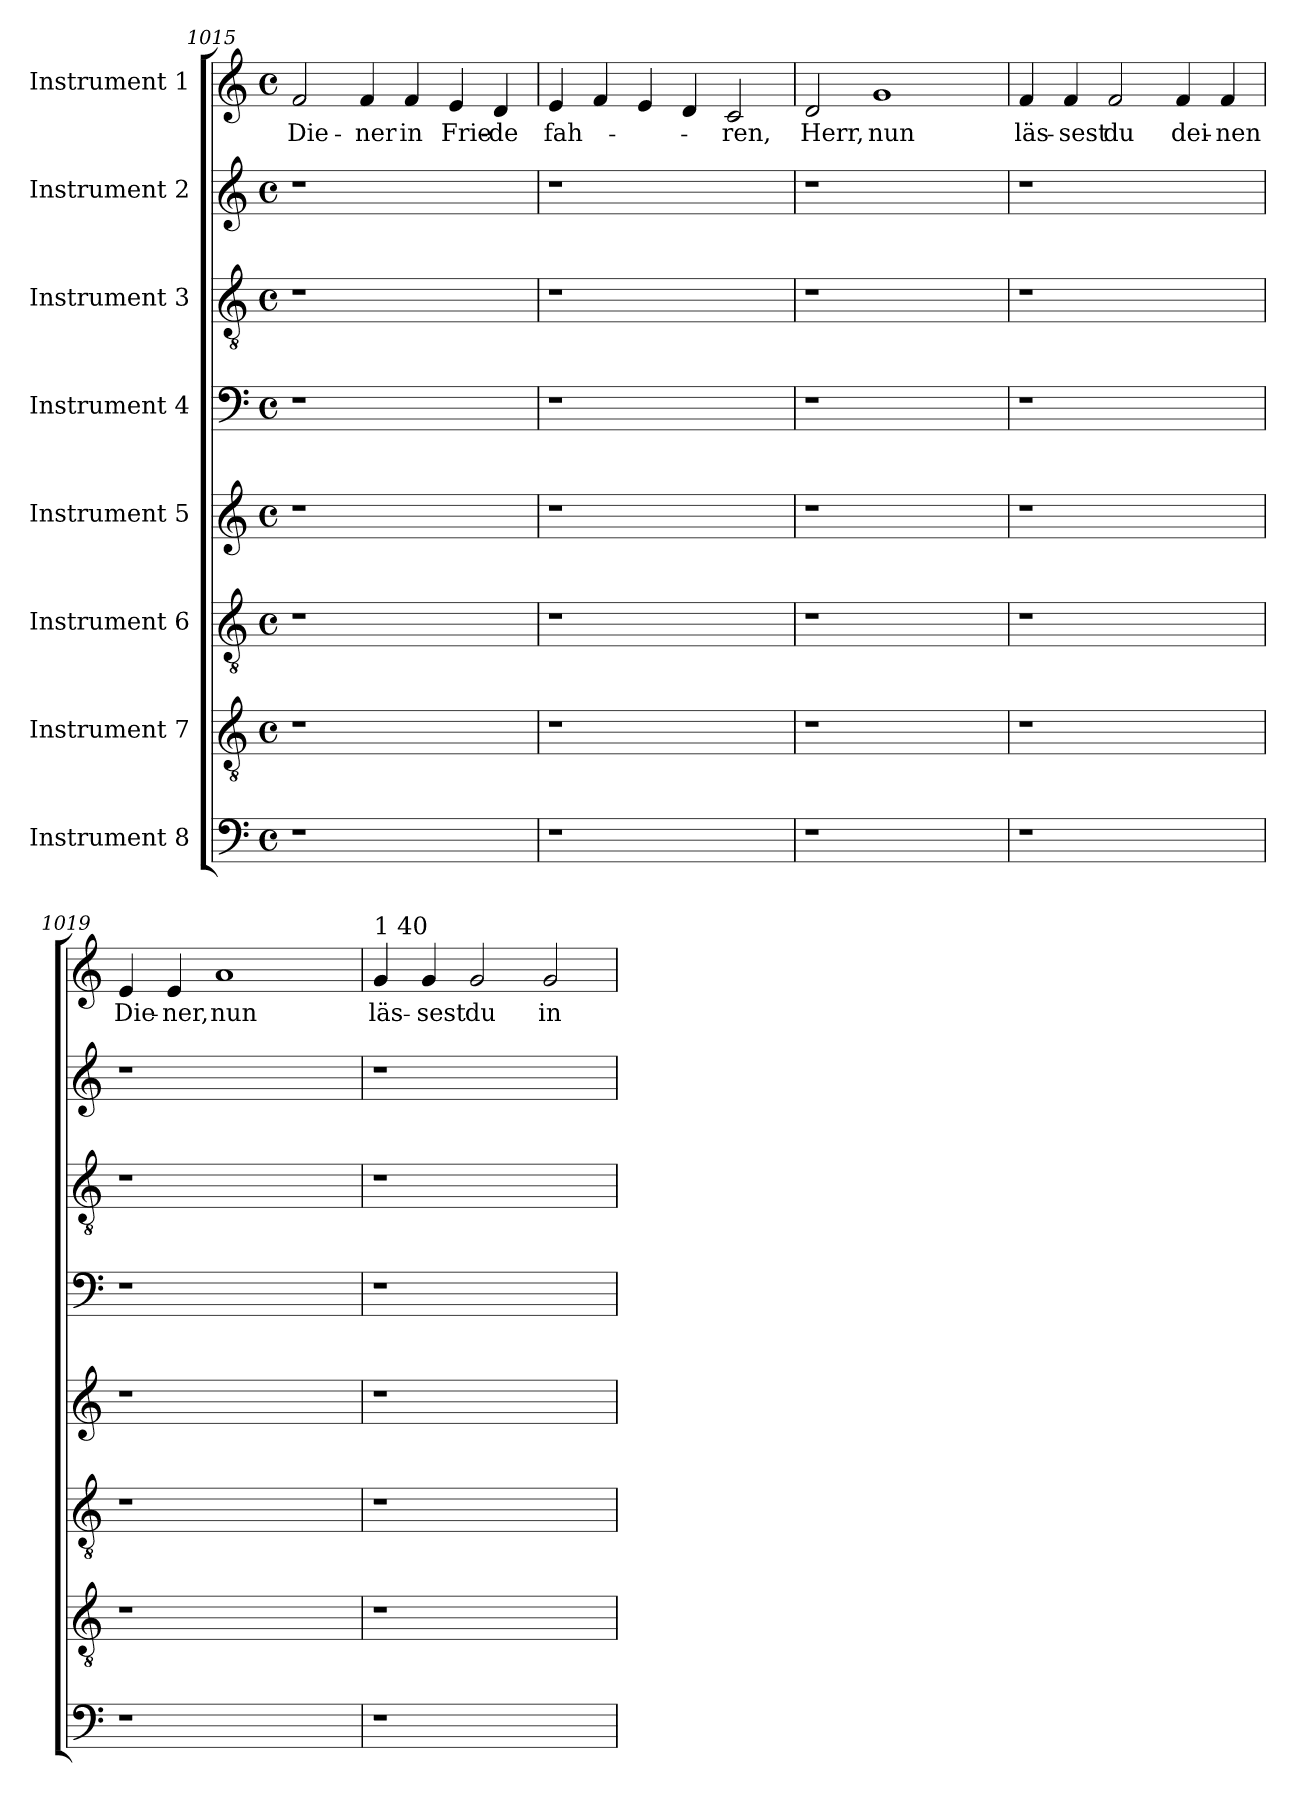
**kern	**kern	**kern	**kern	**kern	**kern	**kern	**kern	**text
*part8	*part7	*part6	*part5	*part4	*part3	*part2	*part1	*part1
*staff8	*staff7	*staff6	*staff5	*staff4	*staff3	*staff2	*staff1	*staff1
*I"Instrument 8	*I"Instrument 7	*I"Instrument 6	*I"Instrument 5	*I"Instrument 4	*I"Instrument 3	*I"Instrument 2	*I"Instrument 1	*
*clefF4	*clefGv2	*clefGv2	*clefG2	*clefF4	*clefGv2	*clefG2	*clefG2	*
*M4/4	*M4/4	*M4/4	*M4/4	*M4/4	*M4/4	*M4/4	*M4/4	*
*met(c)	*met(c)	*met(c)	*met(c)	*met(c)	*met(c)	*met(c)	*met(c)	*
=1015	=1015	=1015	=1015	=1015	=1015	=1015	=1015	=1015
!	!	!	!	!	!	!	!	!LO:LY:b:cj
1r	1r	1r	1r	1r	1r	1r	2f/	Die-
!	!	!	!	!	!	!	!	!LO:LY:b:cj
.	.	.	.	.	.	.	4f/	-ner
!	!	!	!	!	!	!	!	!LO:LY:b:cj
.	.	.	.	.	.	.	4f/	in
!	!	!	!	!	!	!	!	!LO:LY:b:cj
2ryy	2ryy	2ryy	2ryy	2ryy	2ryy	2ryy	4e/	Frie-
!	!	!	!	!	!	!	!	!LO:LY:b:rj
.	.	.	.	.	.	.	4d/	-de
=1016	=1016	=1016	=1016	=1016	=1016	=1016	=1016	=1016
!	!	!	!	!	!	!	!	!LO:LY:b:cj
1r	1r	1r	1r	1r	1r	1r	4e/	fah-
.	.	.	.	.	.	.	4f/	.
.	.	.	.	.	.	.	4e/	.
.	.	.	.	.	.	.	4d/	.
!	!	!	!	!	!	!	!	!LO:LY:b:cj
2ryy	2ryy	2ryy	2ryy	2ryy	2ryy	2ryy	2c/	-ren,
=1017	=1017	=1017	=1017	=1017	=1017	=1017	=1017	=1017
!	!	!	!	!	!	!	!	!LO:LY:b:cj
1r	1r	1r	1r	1r	1r	1r	2d/	Herr,
!	!	!	!	!	!	!	!	!LO:LY:b:cj
.	.	.	.	.	.	.	1g	nun
2ryy	2ryy	2ryy	2ryy	2ryy	2ryy	2ryy	.	.
=1018	=1018	=1018	=1018	=1018	=1018	=1018	=1018	=1018
!	!	!	!	!	!	!	!	!LO:LY:b
1r	1r	1r	1r	1r	1r	1r	4f/	läs-
!	!	!	!	!	!	!	!	!LO:LY:b:rj
.	.	.	.	.	.	.	4f/	-sest
!	!	!	!	!	!	!	!	!LO:LY:b:cj
.	.	.	.	.	.	.	2f/	du
!	!	!	!	!	!	!	!	!LO:LY:b
2ryy	2ryy	2ryy	2ryy	2ryy	2ryy	2ryy	4f/	dei-
!	!	!	!	!	!	!	!	!LO:LY:b:rj
.	.	.	.	.	.	.	4f/	-nen
=1019	=1019	=1019	=1019	=1019	=1019	=1019	=1019	=1019
!	!	!	!	!	!	!	!	!LO:LY:b
1r	1r	1r	1r	1r	1r	1r	4e/	Die-
!	!	!	!	!	!	!	!	!LO:LY:b:rj
.	.	.	.	.	.	.	4e/	-ner,
!	!	!	!	!	!	!	!	!LO:LY:b:cj
.	.	.	.	.	.	.	1a	nun
2ryy	2ryy	2ryy	2ryy	2ryy	2ryy	2ryy	.	.
!!LO:LB:g=z
=1020	=1020	=1020	=1020	=1020	=1020	=1020	=1020	=1020
!	!	!	!	!	!	!	!LO:TX:a:t=1 40	!
!	!	!	!	!	!	!	!	!LO:LY:b
1r	1r	1r	1r	1r	1r	1r	4g/	läs-
!	!	!	!	!	!	!	!	!LO:LY:b:rj
.	.	.	.	.	.	.	4g/	-sest
!	!	!	!	!	!	!	!	!LO:LY:b:cj
.	.	.	.	.	.	.	2g/	du
!	!	!	!	!	!	!	!	!LO:LY:b:cj
2ryy	2ryy	2ryy	2ryy	2ryy	2ryy	2ryy	2g/	in
=	=	=	=	=	=	=	=	=
*-	*-	*-	*-	*-	*-	*-	*-	*-
